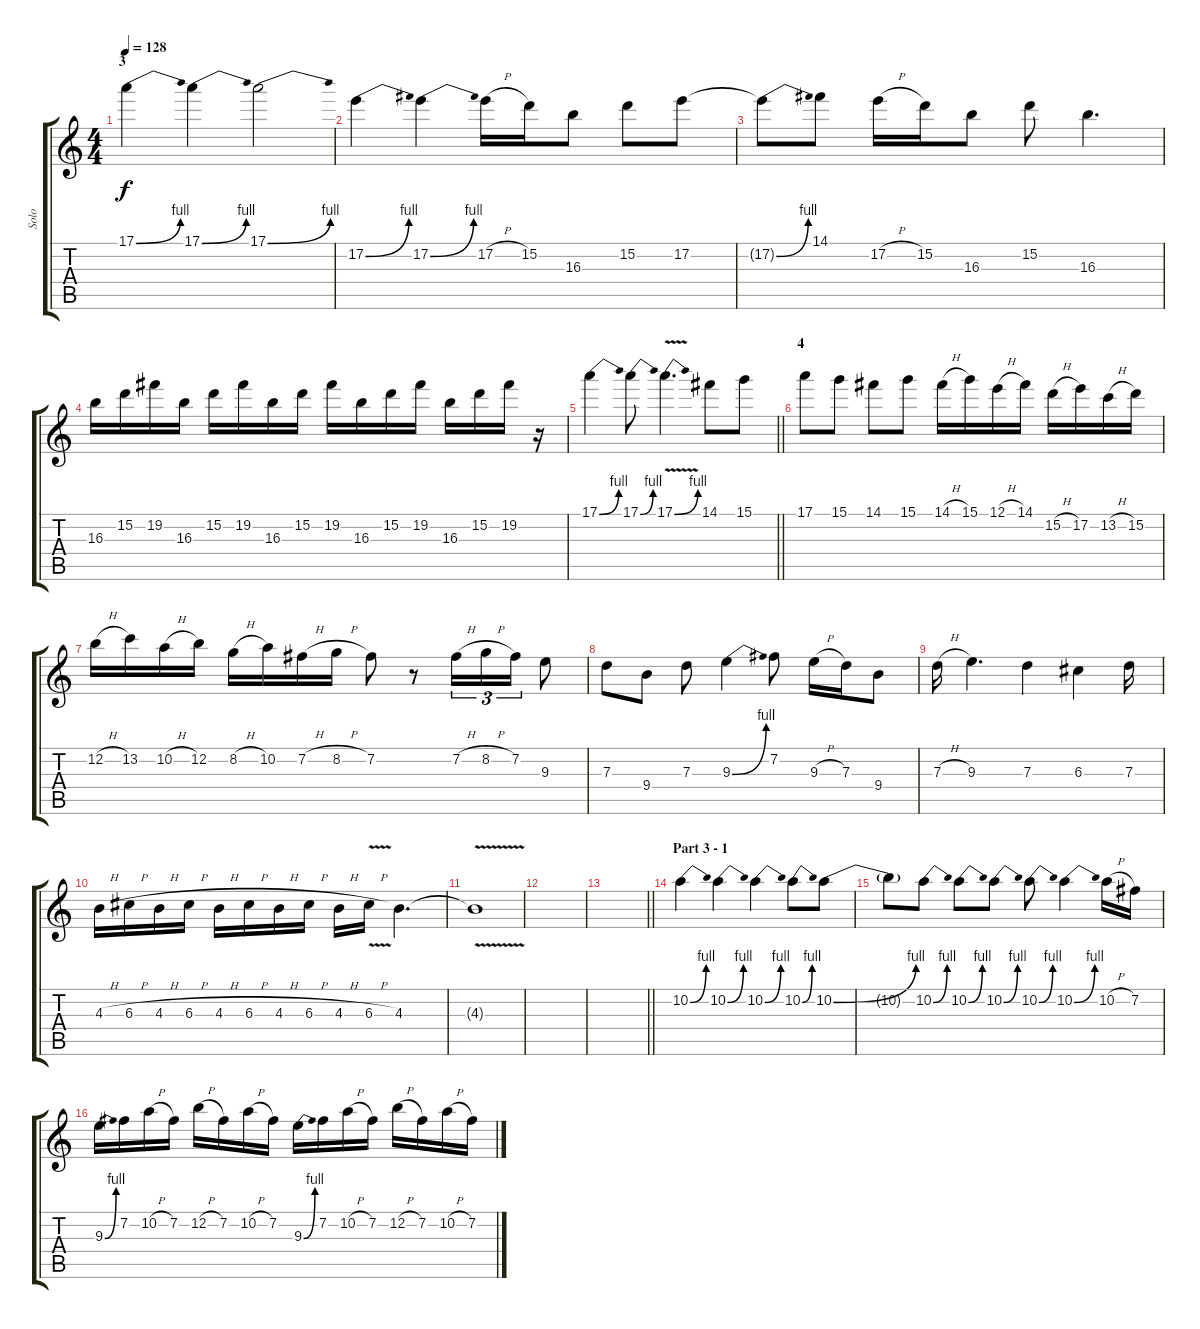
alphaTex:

\track ("Solo" "Solo") {instrument overdrivenguitar}
\staff {score tabs}
\tuning (E4 B3 G3 D3 A2 E2) {hide}
\ts (4 4)
\section ("" "3")
\tempo 128
\clef g2
\ks c
17.1{be (bend 0 0 60 4)}.4{dy f} 17.1{be (bend 0 0 60 4)}.4 17.1{be (bend 0 0 60 4)}.2 |
17.2{be (bend 0 0 60 4)}.4 17.2{be (bend 0 0 60 4)}.4 17.2{h}.16 15.2.16 16.3.8 15.2.8 17.2.8 |
17.2{be (bend 0 0 60 4) t}.8 14.1.8 17.2{h}.16 15.2.16 16.3.8 15.2.8 16.3.4{d} |
16.3.16 15.2.16 19.2.16 16.3.16 15.2.16 19.2.16 16.3.16 15.2.16 19.2.16 16.3.16 15.2.16 19.2.16 16.3.16 15.2.16 19.2.16 r.16 |
\barLineRight lightlight
17.1{be (bend 0 0 60 4)}.4 17.1{be (bend 0 0 60 4)}.8 17.1{be (bend 0 0 60 4) v}.4{d} 14.1.8 15.1.8 |
\section ("" "4")
17.1.8 15.1.8 14.1.8 15.1.8 14.1{h}.16 15.1.16 12.1{h}.16 14.1.16 15.2{h}.16 17.2.16 13.2{h}.16 15.2.16 |
12.2{h}.16 13.2.16 10.2{h}.16 12.2.16 8.2{h}.16 10.2.16 7.2{h}.16 8.2{h}.16 7.2.8 r.8 7.2{h}.16{tu (3 2)} 8.2{h}.16{tu (3 2)} 7.2.16{tu (3 2)} 9.3.8 |
7.3.8 9.4.8 7.3.8 9.3{be (bend 0 0 60 4)}.4 7.2.8 9.3{h}.16 7.3.16 9.4.8 |
7.3{h}.16 9.3.4{d} 7.3.4 6.3.4 7.3.16 |
4.3{h}.16 6.3{h}.16 4.3{h}.16 6.3{h}.16 4.3{h}.16 6.3{h}.16 4.3{h}.16 6.3{h}.16 4.3{h}.16 6.3{v h}.16 4.3.4{d} |
4.3{v t}.1 |
|
\barLineRight lightlight
|
\section ("" "Part 3 - 1")
10.2{be (bend 0 0 60 4)}.4{volume 16} 10.2{be (bend 0 0 60 4)}.4 10.2{be (bend 0 0 60 4)}.4 10.2{be (bend 0 0 60 4)}.8 10.2{be (bend 0 0 60 4)}.8 |
10.2{t}.8 10.2{be (bend 0 0 60 4)}.8 10.2{be (bend 0 0 60 4)}.8 10.2{be (bend 0 0 60 4)}.8 10.2{be (bend 0 0 60 4)}.8 10.2{be (bend 0 0 60 4)}.4 10.2{h}.16 7.2.16 |
9.3{be (bend 0 0 60 4)}.16 7.2.16 10.2{h}.16 7.2.16 12.2{h}.16 7.2.16 10.2{h}.16 7.2.16 9.3{be (bend 0 0 60 4)}.16 7.2.16 10.2{h}.16 7.2.16 12.2{h}.16 7.2.16 10.2{h}.16 7.2.16
